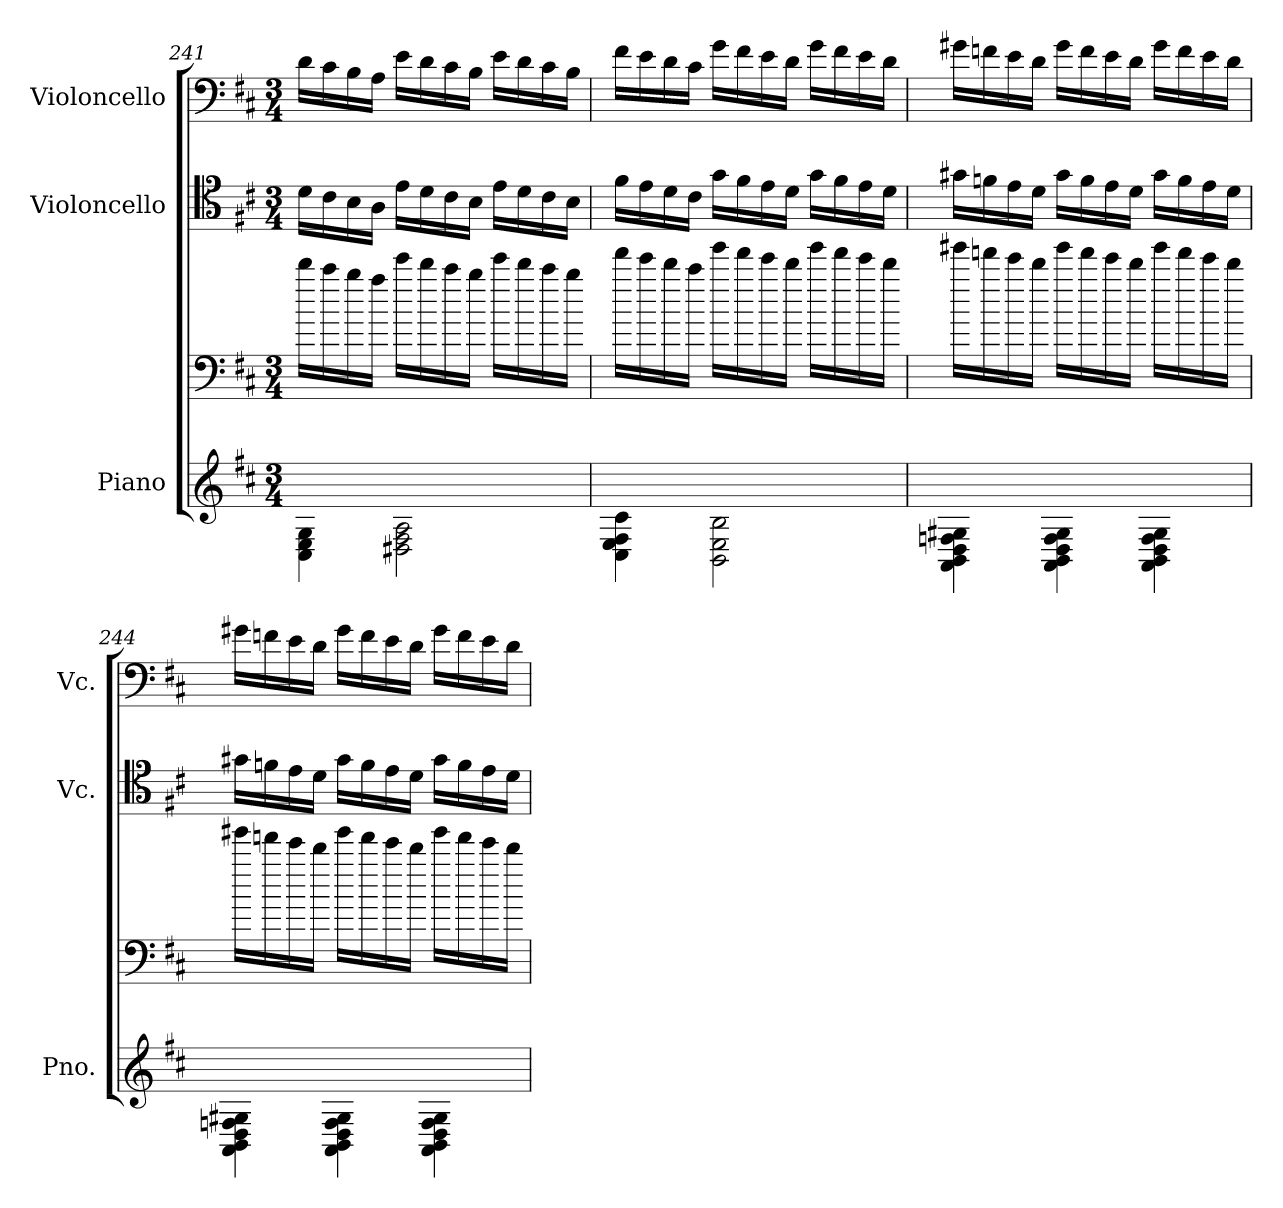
**kern	**kern	**kern	**kern
*part3	*part3	*part2	*part1
*staff4	*staff3	*staff2	*staff1
*I"Piano	*	*I"Violoncello	*I"Violoncello
*I'Pno.	*	*I'Vc.	*I'Vc.
!!LO:LB:g=z
*clefG2	*clefF4	*clefC4	*clefF4
*k[f#c#]	*k[f#c#]	*k[f#c#]	*k[f#c#]
*M3/4	*M3/4	*M3/4	*M3/4
=241	=241	=241	=241
4C#\ 4E\ 4G\	16ddd\LL	16d\LL	16d\LL
.	16ccc#\	16c#\	16c#\
.	16bb\	16B\	16B\
.	16aa\JJ	16A\JJ	16A\JJ
2D#X\ 2F#\ 2A\	16eee\LL	16e\LL	16e\LL
.	16ddd\	16d\	16d\
.	16ccc#\	16c#\	16c#\
.	16bb\JJ	16B\JJ	16B\JJ
.	16eee\LL	16e\LL	16e\LL
.	16ddd\	16d\	16d\
.	16ccc#\	16c#\	16c#\
.	16bb\JJ	16B\JJ	16B\JJ
=242	=242	=242	=242
4C#\ 4E\ 4F#\ 4c#\	16fff#\LL	16f#\LL	16f#\LL
.	16eee\	16e\	16e\
.	16ddd\	16d\	16d\
.	16ccc#\JJ	16c#\JJ	16c#\JJ
2BB\ 2E\ 2B\	16ggg\LL	16g\LL	16g\LL
.	16fff#\	16f#\	16f#\
.	16eee\	16e\	16e\
.	16ddd\JJ	16d\JJ	16d\JJ
.	16ggg\LL	16g\LL	16g\LL
.	16fff#\	16f#\	16f#\
.	16eee\	16e\	16e\
.	16ddd\JJ	16d\JJ	16d\JJ
!!LO:LB:g=z
=243	=243	=243	=243
4AA\ 4BB\ 4D\ 4Fn\ 4G#X\	16ggg#X\LL	16g#X\LL	16g#X\LL
.	16fffn\	16fn\	16fn\
.	16eee\	16e\	16e\
.	16ddd\JJ	16d\JJ	16d\JJ
4AA\ 4BB\ 4D\ 4F\ 4G#\	16ggg#\LL	16g#\LL	16g#\LL
.	16fff\	16f\	16f\
.	16eee\	16e\	16e\
.	16ddd\JJ	16d\JJ	16d\JJ
4AA\ 4BB\ 4D\ 4F\ 4G#\	16ggg#\LL	16g#\LL	16g#\LL
.	16fff\	16f\	16f\
.	16eee\	16e\	16e\
.	16ddd\JJ	16d\JJ	16d\JJ
=244	=244	=244	=244
4AA\ 4BB\ 4D\ 4Fn\ 4G#X\	16ggg#X\LL	16g#X\LL	16g#X\LL
.	16fffn\	16fn\	16fn\
.	16eee\	16e\	16e\
.	16ddd\JJ	16d\JJ	16d\JJ
4AA\ 4BB\ 4D\ 4F\ 4G#\	16ggg#\LL	16g#\LL	16g#\LL
.	16fff\	16f\	16f\
.	16eee\	16e\	16e\
.	16ddd\JJ	16d\JJ	16d\JJ
4AA\ 4BB\ 4D\ 4F\ 4G#\	16ggg#\LL	16g#\LL	16g#\LL
.	16fff\	16f\	16f\
.	16eee\	16e\	16e\
.	16ddd\JJ	16d\JJ	16d\JJ
=	=	=	=
*-	*-	*-	*-
